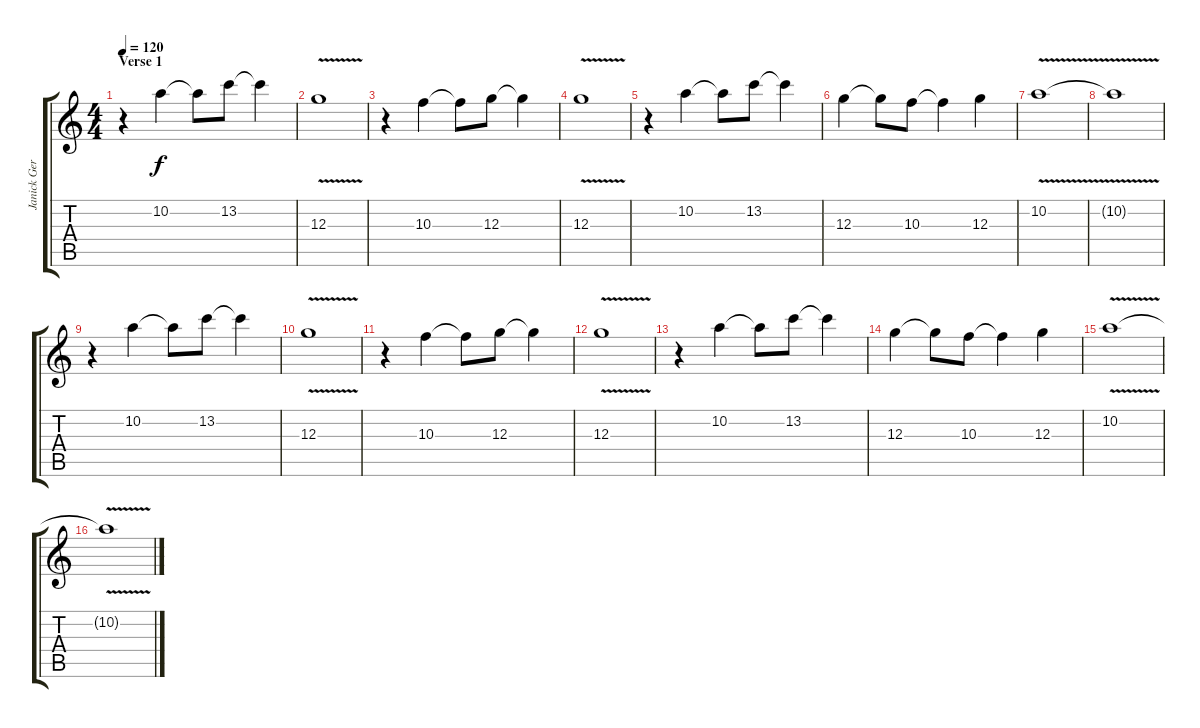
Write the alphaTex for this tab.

\track ("Janick Gers (Guitar 2)" "Janick Ger") {instrument electricguitarclean}
\staff {score tabs}
\tuning (E4 B3 G3 D3 A2 E2) {hide}
\ts (4 4)
\section ("" "Verse 1")
\tempo 120
\clef g2
\ks c
r.4{dy f} 10.2.4 10.2{t}.8 13.2.8 13.2{t}.4 |
12.3{v}.1 |
r.4 10.3.4 10.3{t}.8 12.3.8 12.3{t}.4 |
12.3{v}.1 |
r.4 10.2.4 10.2{t}.8 13.2.8 13.2{t}.4 |
12.3.4 12.3{t}.8 10.3.8 10.3{t}.4 12.3.4 |
10.2{v}.1 |
10.2{t}.1 |
r.4 10.2.4 10.2{t}.8 13.2.8 13.2{t}.4 |
12.3{v}.1 |
r.4 10.3.4 10.3{t}.8 12.3.8 12.3{t}.4 |
12.3{v}.1 |
r.4 10.2.4 10.2{t}.8 13.2.8 13.2{t}.4 |
12.3.4 12.3{t}.8 10.3.8 10.3{t}.4 12.3.4 |
10.2{v}.1 |
10.2{t}.1
